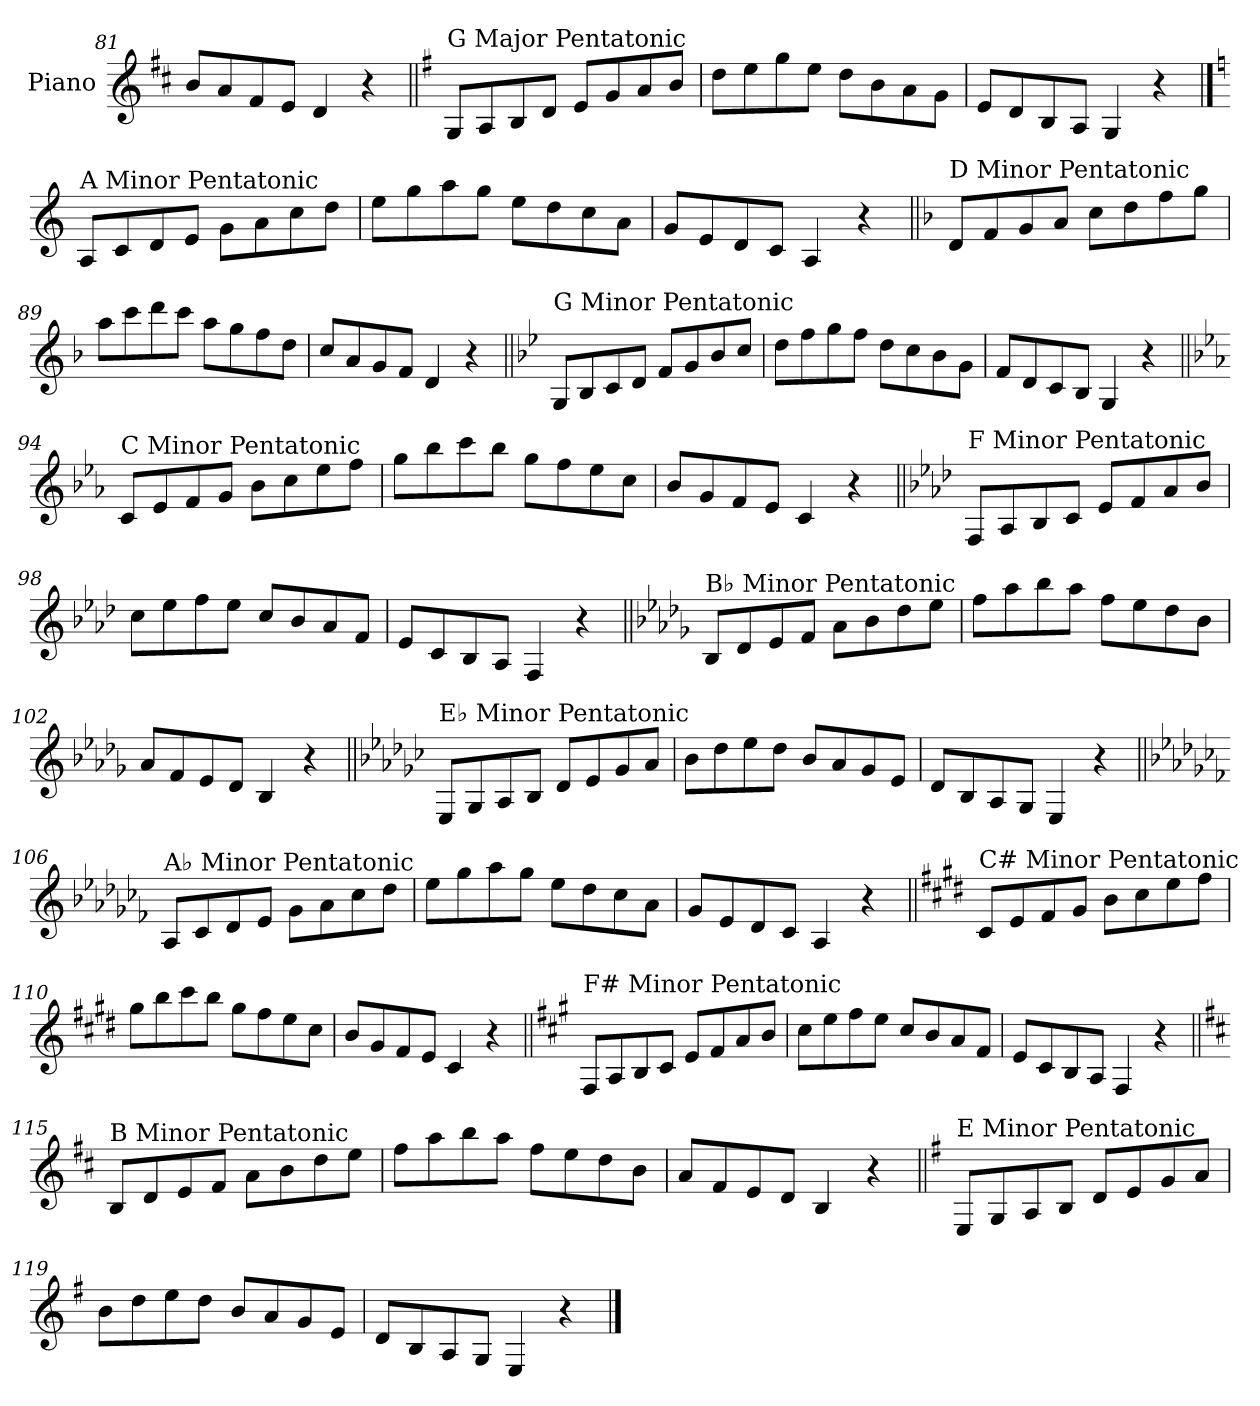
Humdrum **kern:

**kern
*part1
*staff1
*I"Piano
*I'Pno.
*clefG2
*k[f#c#]
=81
8b/L
8a/
8f#/
8e/J
4d/
4r
=82||
*k[f#]
!LO:TX:a:t=G Major Pentatonic
8G/L
8A/
8B/
8d/J
8e/L
8g/
8a/
8b/J
=83
8dd\L
8ee\
8gg\
8ee\J
8dd\L
8b\
8a\
8g\J
=84
8e/L
8d/
8B/
8A/J
4G/
4r
!!LO:PB:g=z
==85
*k[]
!LO:TX:a:t=A Minor Pentatonic
8A/L
8c/
8d/
8e/J
8g\L
8a\
8cc\
8dd\J
=86
8ee\L
8gg\
8aa\
8gg\J
8ee\L
8dd\
8cc\
8a\J
=87
8g/L
8e/
8d/
8c/J
4A/
4r
=88||
*k[b-]
!LO:TX:a:t=D Minor Pentatonic
8d/L
8f/
8g/
8a/J
8cc\L
8dd\
8ff\
8gg\J
=89
8aa\L
8ccc\
8ddd\
8ccc\J
8aa\L
8gg\
8ff\
8dd\J
=90
8cc/L
8a/
8g/
8f/J
4d/
4r
!!LO:LB:g=z
=91||
*k[b-e-]
!LO:TX:a:t=G Minor Pentatonic
8G/L
8B-/
8c/
8d/J
8f/L
8g/
8b-/
8cc/J
=92
8dd\L
8ff\
8gg\
8ff\J
8dd\L
8cc\
8b-\
8g\J
=93
8f/L
8d/
8c/
8B-/J
4G/
4r
=94||
*k[b-e-a-]
!LO:TX:a:t=C Minor Pentatonic
8c/L
8e-/
8f/
8g/J
8b-\L
8cc\
8ee-\
8ff\J
=95
8gg\L
8bb-\
8ccc\
8bb-\J
8gg\L
8ff\
8ee-\
8cc\J
=96
8b-/L
8g/
8f/
8e-/J
4c/
4r
!!LO:LB:g=z
=97||
*k[b-e-a-d-]
!LO:TX:a:t=F Minor Pentatonic
8F/L
8A-/
8B-/
8c/J
8e-/L
8f/
8a-/
8b-/J
=98
8cc\L
8ee-\
8ff\
8ee-\J
8cc/L
8b-/
8a-/
8f/J
=99
8e-/L
8c/
8B-/
8A-/J
4F/
4r
=100||
*k[b-e-a-d-g-]
!LO:TX:a:t=B♭ Minor Pentatonic
8B-/L
8d-/
8e-/
8f/J
8a-\L
8b-\
8dd-\
8ee-\J
=101
8ff\L
8aa-\
8bb-\
8aa-\J
8ff\L
8ee-\
8dd-\
8b-\J
=102
8a-/L
8f/
8e-/
8d-/J
4B-/
4r
!!LO:LB:g=z
=103||
*k[b-e-a-d-g-c-]
!LO:TX:a:t=E♭ Minor Pentatonic
8E-/L
8G-/
8A-/
8B-/J
8d-/L
8e-/
8g-/
8a-/J
=104
8b-\L
8dd-\
8ee-\
8dd-\J
8b-/L
8a-/
8g-/
8e-/J
=105
8d-/L
8B-/
8A-/
8G-/J
4E-/
4r
=106||
*k[b-e-a-d-g-c-f-]
!LO:TX:a:t=A♭ Minor Pentatonic
8A-/L
8c-/
8d-/
8e-/J
8g-\L
8a-\
8cc-\
8dd-\J
=107
8ee-\L
8gg-\
8aa-\
8gg-\J
8ee-\L
8dd-\
8cc-\
8a-\J
=108
8g-/L
8e-/
8d-/
8c-/J
4A-/
4r
!!LO:LB:g=z
=109||
*k[f#c#g#d#]
!LO:TX:a:t=C# Minor Pentatonic
8c#/L
8e/
8f#/
8g#/J
8b\L
8cc#\
8ee\
8ff#\J
=110
8gg#\L
8bb\
8ccc#\
8bb\J
8gg#\L
8ff#\
8ee\
8cc#\J
=111
8b/L
8g#/
8f#/
8e/J
4c#/
4r
=112||
*k[f#c#g#]
!LO:TX:a:t=F# Minor Pentatonic
8F#/L
8A/
8B/
8c#/J
8e/L
8f#/
8a/
8b/J
=113
8cc#\L
8ee\
8ff#\
8ee\J
8cc#/L
8b/
8a/
8f#/J
=114
8e/L
8c#/
8B/
8A/J
4F#/
4r
!!LO:LB:g=z
=115||
*k[f#c#]
!LO:TX:a:t=B Minor Pentatonic
8B/L
8d/
8e/
8f#/J
8a\L
8b\
8dd\
8ee\J
=116
8ff#\L
8aa\
8bb\
8aa\J
8ff#\L
8ee\
8dd\
8b\J
=117
8a/L
8f#/
8e/
8d/J
4B/
4r
=118||
*k[f#]
!LO:TX:a:t=E Minor Pentatonic
8E/L
8G/
8A/
8B/J
8d/L
8e/
8g/
8a/J
=119
8b\L
8dd\
8ee\
8dd\J
8b/L
8a/
8g/
8e/J
=120
8d/L
8B/
8A/
8G/J
4E/
4r
==
*-
